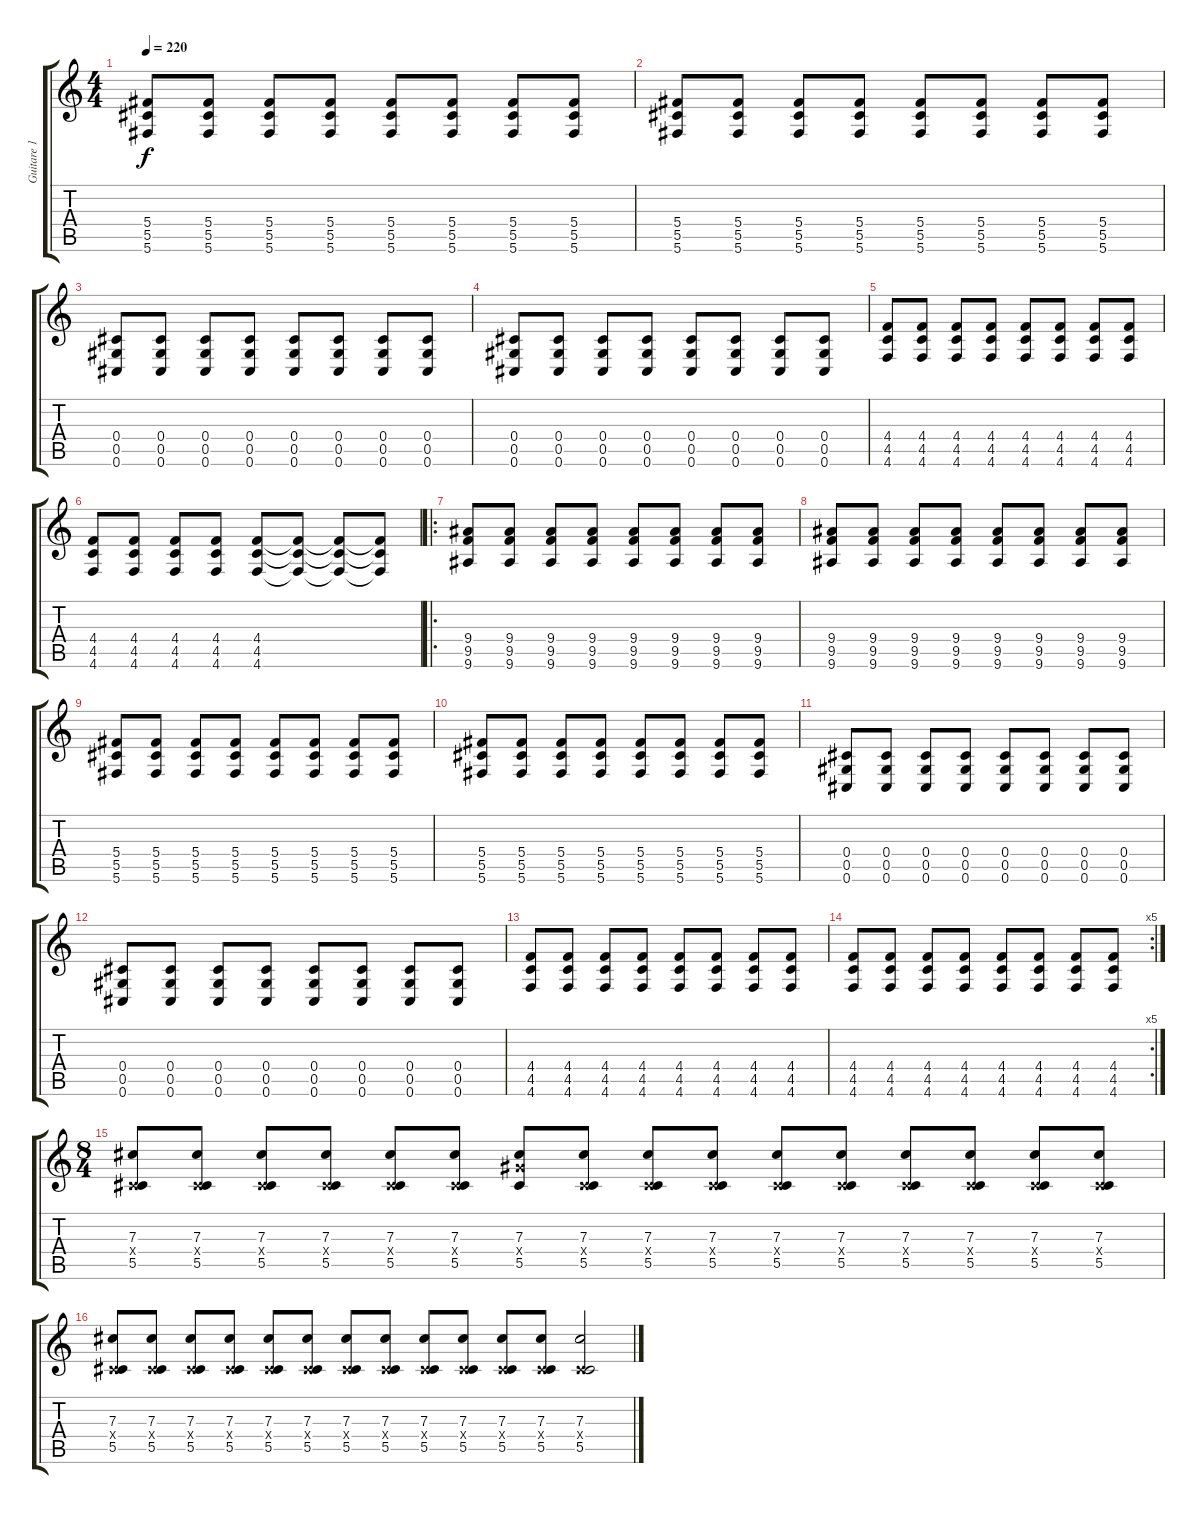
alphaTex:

\track ("Guitare 1" "Guitare 1") {instrument overdrivenguitar}
\staff {score tabs}
\tuning (Eb4 Bb3 Gb3 Db3 Ab2 Db2) {hide}
\ts (4 4)
\tempo 220
\clef g2
\ks c
(5.4 5.5 5.6).8{dy f balance 0} (5.4 5.5 5.6).8 (5.4 5.5 5.6).8 (5.4 5.5 5.6).8 (5.4 5.5 5.6).8 (5.4 5.5 5.6).8 (5.4 5.5 5.6).8 (5.4 5.5 5.6).8 |
(5.4 5.5 5.6).8 (5.4 5.5 5.6).8 (5.4 5.5 5.6).8 (5.4 5.5 5.6).8 (5.4 5.5 5.6).8 (5.4 5.5 5.6).8 (5.4 5.5 5.6).8 (5.4 5.5 5.6).8 |
(0.4 0.5 0.6).8{balance 16} (0.4 0.5 0.6).8 (0.4 0.5 0.6).8 (0.4 0.5 0.6).8 (0.4 0.5 0.6).8 (0.4 0.5 0.6).8 (0.4 0.5 0.6).8 (0.4 0.5 0.6).8 |
(0.4 0.5 0.6).8{balance 0} (0.4 0.5 0.6).8 (0.4 0.5 0.6).8 (0.4 0.5 0.6).8 (0.4 0.5 0.6).8 (0.4 0.5 0.6).8 (0.4 0.5 0.6).8 (0.4 0.5 0.6).8 |
(4.4 4.5 4.6).8{balance 16} (4.4 4.5 4.6).8 (4.4 4.5 4.6).8 (4.4 4.5 4.6).8 (4.4 4.5 4.6).8 (4.4 4.5 4.6).8 (4.4 4.5 4.6).8 (4.4 4.5 4.6).8 |
(4.4 4.5 4.6).8{balance 0} (4.4 4.5 4.6).8 (4.4 4.5 4.6).8 (4.4 4.5 4.6).8 (4.4 4.5 4.6).8 (4.4{t} 4.5{t} 4.6{t}).8 (4.4{t} 4.5{t} 4.6{t}).8 (4.4{t} 4.5{t} 4.6{t}).8 |
\ro
(9.4 9.5 9.6).8{volume 15 balance 8 instrument distortionguitar} (9.4 9.5 9.6).8 (9.4 9.5 9.6).8 (9.4 9.5 9.6).8 (9.4 9.5 9.6).8 (9.4 9.5 9.6).8 (9.4 9.5 9.6).8 (9.4 9.5 9.6).8 |
(9.4 9.5 9.6).8 (9.4 9.5 9.6).8 (9.4 9.5 9.6).8 (9.4 9.5 9.6).8 (9.4 9.5 9.6).8 (9.4 9.5 9.6).8 (9.4 9.5 9.6).8 (9.4 9.5 9.6).8 |
(5.4 5.5 5.6).8 (5.4 5.5 5.6).8 (5.4 5.5 5.6).8 (5.4 5.5 5.6).8 (5.4 5.5 5.6).8 (5.4 5.5 5.6).8 (5.4 5.5 5.6).8 (5.4 5.5 5.6).8 |
(5.4 5.5 5.6).8 (5.4 5.5 5.6).8 (5.4 5.5 5.6).8 (5.4 5.5 5.6).8 (5.4 5.5 5.6).8 (5.4 5.5 5.6).8 (5.4 5.5 5.6).8 (5.4 5.5 5.6).8 |
(0.4 0.5 0.6).8 (0.4 0.5 0.6).8 (0.4 0.5 0.6).8 (0.4 0.5 0.6).8 (0.4 0.5 0.6).8 (0.4 0.5 0.6).8 (0.4 0.5 0.6).8 (0.4 0.5 0.6).8 |
(0.4 0.5 0.6).8 (0.4 0.5 0.6).8 (0.4 0.5 0.6).8 (0.4 0.5 0.6).8 (0.4 0.5 0.6).8 (0.4 0.5 0.6).8 (0.4 0.5 0.6).8 (0.4 0.5 0.6).8 |
(4.4 4.5 4.6).8 (4.4 4.5 4.6).8 (4.4 4.5 4.6).8 (4.4 4.5 4.6).8 (4.4 4.5 4.6).8 (4.4 4.5 4.6).8 (4.4 4.5 4.6).8 (4.4 4.5 4.6).8 |
\rc 5
(4.4 4.5 4.6).8 (4.4 4.5 4.6).8 (4.4 4.5 4.6).8 (4.4 4.5 4.6).8 (4.4 4.5 4.6).8 (4.4 4.5 4.6).8 (4.4 4.5 4.6).8 (4.4 4.5 4.6).8 |
\ts (8 4)
(7.3 0.4{x} 5.5).8 (7.3 0.4{x} 5.5).8 (7.3 0.4{x} 5.5).8 (7.3 0.4{x} 5.5).8 (7.3 0.4{x} 5.5).8 (7.3 0.4{x} 5.5).8 (7.3 7.4{x} 5.5).8 (7.3 0.4{x} 5.5).8 (7.3 0.4{x} 5.5).8 (7.3 0.4{x} 5.5).8 (7.3 0.4{x} 5.5).8 (7.3 0.4{x} 5.5).8 (7.3 0.4{x} 5.5).8 (7.3 0.4{x} 5.5).8 (7.3 0.4{x} 5.5).8 (7.3 0.4{x} 5.5).8 |
(7.3 0.4{x} 5.5).8 (7.3 0.4{x} 5.5).8 (7.3 0.4{x} 5.5).8 (7.3 0.4{x} 5.5).8 (7.3 0.4{x} 5.5).8 (7.3 0.4{x} 5.5).8 (7.3 0.4{x} 5.5).8 (7.3 0.4{x} 5.5).8 (7.3 0.4{x} 5.5).8 (7.3 0.4{x} 5.5).8 (7.3 0.4{x} 5.5).8 (7.3 0.4{x} 5.5).8 (7.3 0.4{x} 5.5).2
